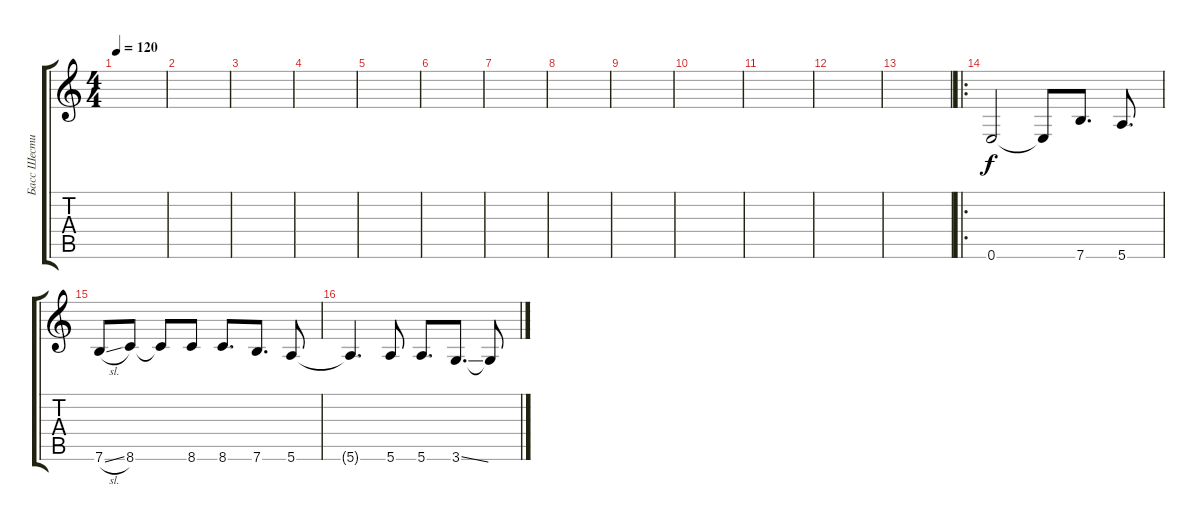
\track ("Басс Шестиструнка" "Басс Шести") {instrument acousticguitarsteel}
\staff {score tabs}
\tuning (E4 B3 G3 D3 A2 E2) {hide}
\ts (4 4)
\tempo 120
\clef g2
\ks c
|
|
|
|
|
|
|
|
|
|
|
|
|
\ro
0.6.2 0.6{t}.8 7.6.8{d} 5.6.8{d} |
7.6{sl}.8 8.6.8 8.6{t}.8 8.6.8 8.6.8{d} 7.6.8{d} 5.6.8 |
5.6{t}.4{d} 5.6.8 5.6.8{d} 3.6{ss}.8{d} 3.6{t}.8
